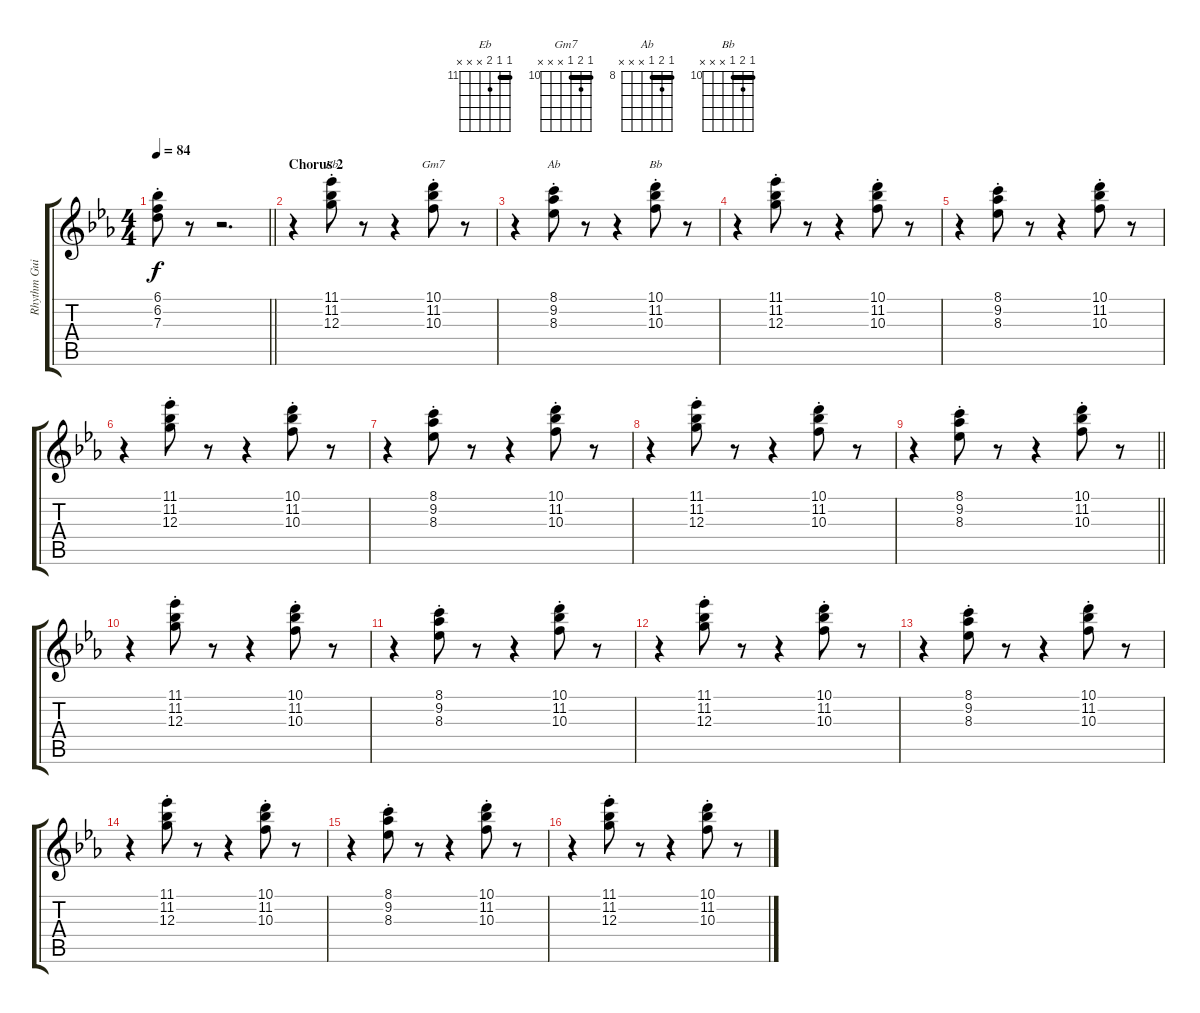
\track ("Rhythm Guitar 2" "Rhythm Gui") {instrument electricguitarclean}
\staff {score tabs}
\tuning (E4 B3 G3 D3 A2 E2) {hide}
\chord ("Eb" 11 11 12 x x x) {firstfret 11 barre 11}
\chord ("Gm7" 10 11 10 x x x) {firstfret 10 barre 10}
\chord ("Ab" 8 9 8 x x x) {firstfret 8 barre 8}
\chord ("Bb" 10 11 10 x x x) {firstfret 10 barre 10}
\ts (4 4)
\tempo 84
\clef g2
\barLineRight lightlight
\ks eb
(6.1{st} 6.2{st} 7.3{st}).8{dy f} r.8 r.2{d} |
\section ("" "Chorus 2")
r.4 (11.1{st} 11.2{st} 12.3{st}).8{ch "Eb"} r.8 r.4 (10.1{st} 11.2{st} 10.3{st}).8{ch "Gm7"} r.8 |
r.4 (8.1{st} 9.2{st} 8.3{st}).8{ch "Ab"} r.8 r.4 (10.1{st} 11.2{st} 10.3{st}).8{ch "Bb"} r.8 |
r.4 (11.1{st} 11.2{st} 12.3{st}).8 r.8 r.4 (10.1{st} 11.2{st} 10.3{st}).8 r.8 |
r.4 (8.1{st} 9.2{st} 8.3{st}).8 r.8 r.4 (10.1{st} 11.2{st} 10.3{st}).8 r.8 |
r.4 (11.1{st} 11.2{st} 12.3{st}).8 r.8 r.4 (10.1{st} 11.2{st} 10.3{st}).8 r.8 |
r.4 (8.1{st} 9.2{st} 8.3{st}).8 r.8 r.4 (10.1{st} 11.2{st} 10.3{st}).8 r.8 |
r.4 (11.1{st} 11.2{st} 12.3{st}).8 r.8 r.4 (10.1{st} 11.2{st} 10.3{st}).8 r.8 |
\barLineRight lightlight
r.4 (8.1{st} 9.2{st} 8.3{st}).8 r.8 r.4 (10.1{st} 11.2{st} 10.3{st}).8 r.8 |
r.4 (11.1{st} 11.2{st} 12.3{st}).8 r.8 r.4 (10.1{st} 11.2{st} 10.3{st}).8 r.8 |
r.4 (8.1{st} 9.2{st} 8.3{st}).8 r.8 r.4 (10.1{st} 11.2{st} 10.3{st}).8 r.8 |
r.4 (11.1{st} 11.2{st} 12.3{st}).8 r.8 r.4 (10.1{st} 11.2{st} 10.3{st}).8 r.8 |
r.4 (8.1{st} 9.2{st} 8.3{st}).8 r.8 r.4 (10.1{st} 11.2{st} 10.3{st}).8 r.8 |
r.4 (11.1{st} 11.2{st} 12.3{st}).8 r.8 r.4 (10.1{st} 11.2{st} 10.3{st}).8 r.8 |
r.4 (8.1{st} 9.2{st} 8.3{st}).8 r.8 r.4 (10.1{st} 11.2{st} 10.3{st}).8 r.8 |
r.4 (11.1{st} 11.2{st} 12.3{st}).8 r.8 r.4 (10.1{st} 11.2{st} 10.3{st}).8 r.8
